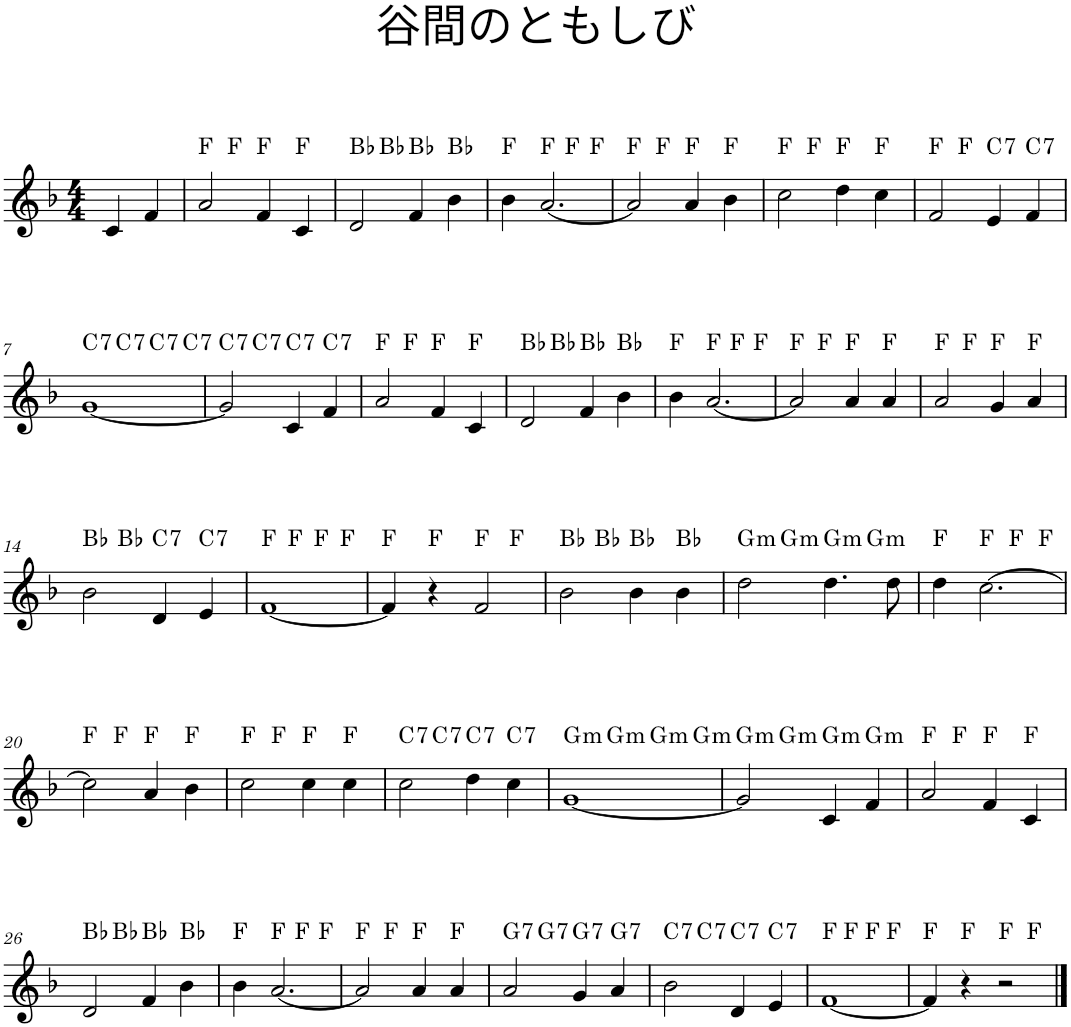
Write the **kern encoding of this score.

**kern	**harte
*part1	*part1
*staff1	*
*I"Piano	*
*I'Pno.	*
*clefG2	*
*k[b-]	*
*M4/4	*
=	=
4c/	.
4f/	.
=1	=1
*^	*
2a/	4ryy	F:maj
.	2.ryy	F:maj
4f/	.	F:maj
4c/	.	F:maj
=2	=2	=2
2d/	4ryy	Bb:maj
.	2.ryy	Bb:maj
4f/	.	Bb:maj
4b-\	.	Bb:maj
=3	=3	=3
*	*^	*
4b-\	2ryy	2.ryy	F:maj
[2.a/	.	.	F:maj
.	2ryy	.	F:maj
.	.	4ryy	F:maj
*	*v	*v	*
=4	=4	=4
2a/]	4ryy	F:maj
.	2.ryy	F:maj
4a/	.	F:maj
4b-\	.	F:maj
=5	=5	=5
2cc\	4ryy	F:maj
.	2.ryy	F:maj
4dd\	.	F:maj
4cc\	.	F:maj
=6	=6	=6
2f/	4ryy	F:maj
.	2.ryy	F:maj
!	!	!LO:H:kt=7
4e/	.	C:7
!	!	!LO:H:kt=7
4f/	.	C:7
!!LO:LB:g=z	!!
=7	=7	=7
!	!	!LO:H:kt=7
*^	*^	*
[<1g	4ryy	2ryy	2.ryy	C:7
!	!	!	!	!LO:H:kt=7
.	2.ryy	.	.	C:7
!	!	!	!	!LO:H:kt=7
.	.	2ryy	.	C:7
!	!	!	!	!LO:H:kt=7
.	.	.	4ryy	C:7
=8	=8	=8	=8	=8
!	!	!	!	!LO:H:kt=7
*	*v	*v	*v	*
2g/]	4ryy	C:7
!	!	!LO:H:kt=7
.	2.ryy	C:7
!	!	!LO:H:kt=7
4c/	.	C:7
!	!	!LO:H:kt=7
4f/	.	C:7
=9	=9	=9
2a/	4ryy	F:maj
.	2.ryy	F:maj
4f/	.	F:maj
4c/	.	F:maj
=10	=10	=10
2d/	4ryy	Bb:maj
.	2.ryy	Bb:maj
4f/	.	Bb:maj
4b-\	.	Bb:maj
=11	=11	=11
*	*^	*
4b-\	2ryy	2.ryy	F:maj
[<2.a/	.	.	F:maj
.	2ryy	.	F:maj
.	.	4ryy	F:maj
*	*v	*v	*
=12	=12	=12
2a/]	4ryy	F:maj
.	2.ryy	F:maj
4a/	.	F:maj
4a/	.	F:maj
=13	=13	=13
2a/	4ryy	F:maj
.	2.ryy	F:maj
4g/	.	F:maj
4a/	.	F:maj
!!LO:LB:g=z	!!
=14	=14	=14
2b-\	4ryy	Bb:maj
.	2.ryy	Bb:maj
!	!	!LO:H:kt=7
4d/	.	C:7
!	!	!LO:H:kt=7
4e/	.	C:7
=15	=15	=15
*^	*^	*
[<1f	4ryy	2ryy	2.ryy	F:maj
.	2.ryy	.	.	F:maj
.	.	2ryy	.	F:maj
.	.	.	4ryy	F:maj
*	*v	*v	*v	*
=16	=16	=16
4f/]	2.ryy	F:maj
4r	.	F:maj
2f/	.	F:maj
.	4ryy	F:maj
=17	=17	=17
2b-\	4ryy	Bb:maj
.	2.ryy	Bb:maj
4b-\	.	Bb:maj
4b-\	.	Bb:maj
=18	=18	=18
!	!	!LO:H:kt=m
*	*^	*
2dd\	4ryy	2.ryy	G:min
!	!	!	!LO:H:kt=m
.	2.ryy	.	G:min
!	!	!	!LO:H:kt=m
4.dd\	.	.	G:min
!	!	!	!LO:H:kt=m
.	.	4ryy	G:min
8dd\	.	.	.
=19	=19	=19	=19
4dd\	2ryy	2.ryy	F:maj
[2.cc\	.	.	F:maj
.	2ryy	.	F:maj
.	.	4ryy	F:maj
*	*v	*v	*
!!LO:LB:g=z
=20	=20	=20
2cc\]	4ryy	F:maj
.	2.ryy	F:maj
4a/	.	F:maj
4b-\	.	F:maj
=21	=21	=21
2cc\	4ryy	F:maj
.	2.ryy	F:maj
4cc\	.	F:maj
4cc\	.	F:maj
=22	=22	=22
!	!	!LO:H:kt=7
2cc\	4ryy	C:7
!	!	!LO:H:kt=7
.	2.ryy	C:7
!	!	!LO:H:kt=7
4dd\	.	C:7
!	!	!LO:H:kt=7
4cc\	.	C:7
=23	=23	=23
!	!	!LO:H:kt=m
*^	*^	*
[<1g	4ryy	2ryy	2.ryy	G:min
!	!	!	!	!LO:H:kt=m
.	2.ryy	.	.	G:min
!	!	!	!	!LO:H:kt=m
.	.	2ryy	.	G:min
!	!	!	!	!LO:H:kt=m
.	.	.	4ryy	G:min
=24	=24	=24	=24	=24
!	!	!	!	!LO:H:kt=m
*	*v	*v	*v	*
2g/]	4ryy	G:min
!	!	!LO:H:kt=m
.	2.ryy	G:min
!	!	!LO:H:kt=m
4c/	.	G:min
!	!	!LO:H:kt=m
4f/	.	G:min
=25	=25	=25
2a/	4ryy	F:maj
.	2.ryy	F:maj
4f/	.	F:maj
4c/	.	F:maj
!!LO:LB:g=z	!!
=26	=26	=26
2d/	4ryy	Bb:maj
.	2.ryy	Bb:maj
4f/	.	Bb:maj
4b-\	.	Bb:maj
=27	=27	=27
*	*^	*
4b-\	2ryy	2.ryy	F:maj
[<2.a/	.	.	F:maj
.	2ryy	.	F:maj
.	.	4ryy	F:maj
*	*v	*v	*
=28	=28	=28
2a/]	4ryy	F:maj
.	2.ryy	F:maj
4a/	.	F:maj
4a/	.	F:maj
=29	=29	=29
!	!	!LO:H:kt=7
2a/	4ryy	G:7
!	!	!LO:H:kt=7
.	2.ryy	G:7
!	!	!LO:H:kt=7
4g/	.	G:7
!	!	!LO:H:kt=7
4a/	.	G:7
=30	=30	=30
!	!	!LO:H:kt=7
2b-\	4ryy	C:7
!	!	!LO:H:kt=7
.	2.ryy	C:7
!	!	!LO:H:kt=7
4d/	.	C:7
!	!	!LO:H:kt=7
4e/	.	C:7
=31	=31	=31
*^	*^	*
[<1f	4ryy	2ryy	2.ryy	F:maj
.	2.ryy	.	.	F:maj
.	.	2ryy	.	F:maj
.	.	.	4ryy	F:maj
*	*v	*v	*v	*
=32	=32	=32
4f/]	2.ryy	F:maj
4r	.	F:maj
2r	.	F:maj
.	4ryy	F:maj
*v	*v	*
==	==
*-	*-
